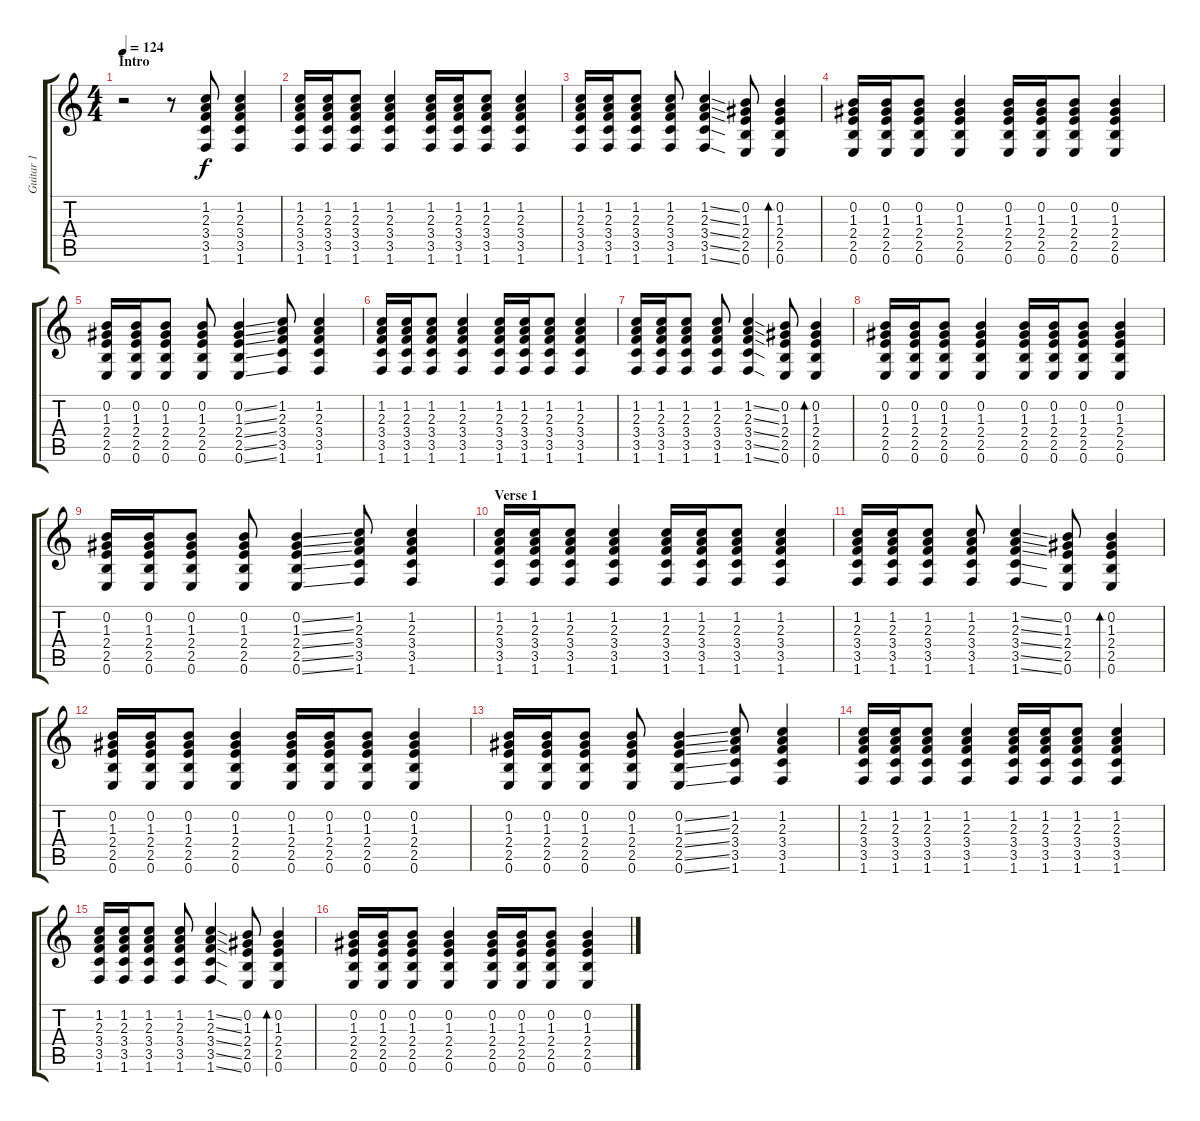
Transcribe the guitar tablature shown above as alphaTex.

\track ("Guitar 1" "Guitar 1") {instrument electricguitarclean}
\staff {score tabs}
\tuning (E4 B3 G3 D3 A2 E2) {hide}
\ts (4 4)
\section ("" "Intro")
\tempo 124
\clef g2
\ks c
r.2{dy f instrument electricguitarclean} r.8 (1.2 2.3 3.4 3.5 1.6).8 (1.2 2.3 3.4 3.5 1.6).4 |
(1.2 2.3 3.4 3.5 1.6).16 (1.2 2.3 3.4 3.5 1.6).16 (1.2 2.3 3.4 3.5 1.6).8 (1.2 2.3 3.4 3.5 1.6).4 (1.2 2.3 3.4 3.5 1.6).16 (1.2 2.3 3.4 3.5 1.6).16 (1.2 2.3 3.4 3.5 1.6).8 (1.2 2.3 3.4 3.5 1.6).4 |
(1.2 2.3 3.4 3.5 1.6).16 (1.2 2.3 3.4 3.5 1.6).16 (1.2 2.3 3.4 3.5 1.6).8 (1.2 2.3 3.4 3.5 1.6).8 (1.2{ss} 2.3{ss} 3.4{ss} 3.5{ss} 1.6{ss}).4 (0.2 1.3 2.4 2.5 0.6).8 (0.2 1.3 2.4 2.5 0.6).4{bd 60} |
(0.2 1.3 2.4 2.5 0.6).16 (0.2 1.3 2.4 2.5 0.6).16 (0.2 1.3 2.4 2.5 0.6).8 (0.2 1.3 2.4 2.5 0.6).4 (0.2 1.3 2.4 2.5 0.6).16 (0.2 1.3 2.4 2.5 0.6).16 (0.2 1.3 2.4 2.5 0.6).8 (0.2 1.3 2.4 2.5 0.6).4 |
(0.2 1.3 2.4 2.5 0.6).16 (0.2 1.3 2.4 2.5 0.6).16 (0.2 1.3 2.4 2.5 0.6).8 (0.2 1.3 2.4 2.5 0.6).8 (0.2{ss} 1.3{ss} 2.4{ss} 2.5{ss} 0.6{ss}).4 (1.2 2.3 3.4 3.5 1.6).8 (1.2 2.3 3.4 3.5 1.6).4 |
(1.2 2.3 3.4 3.5 1.6).16 (1.2 2.3 3.4 3.5 1.6).16 (1.2 2.3 3.4 3.5 1.6).8 (1.2 2.3 3.4 3.5 1.6).4 (1.2 2.3 3.4 3.5 1.6).16 (1.2 2.3 3.4 3.5 1.6).16 (1.2 2.3 3.4 3.5 1.6).8 (1.2 2.3 3.4 3.5 1.6).4 |
(1.2 2.3 3.4 3.5 1.6).16 (1.2 2.3 3.4 3.5 1.6).16 (1.2 2.3 3.4 3.5 1.6).8 (1.2 2.3 3.4 3.5 1.6).8 (1.2{ss} 2.3{ss} 3.4{ss} 3.5{ss} 1.6{ss}).4 (0.2 1.3 2.4 2.5 0.6).8 (0.2 1.3 2.4 2.5 0.6).4{bd 60} |
(0.2 1.3 2.4 2.5 0.6).16 (0.2 1.3 2.4 2.5 0.6).16 (0.2 1.3 2.4 2.5 0.6).8 (0.2 1.3 2.4 2.5 0.6).4 (0.2 1.3 2.4 2.5 0.6).16 (0.2 1.3 2.4 2.5 0.6).16 (0.2 1.3 2.4 2.5 0.6).8 (0.2 1.3 2.4 2.5 0.6).4 |
(0.2 1.3 2.4 2.5 0.6).16 (0.2 1.3 2.4 2.5 0.6).16 (0.2 1.3 2.4 2.5 0.6).8 (0.2 1.3 2.4 2.5 0.6).8 (0.2{ss} 1.3{ss} 2.4{ss} 2.5{ss} 0.6{ss}).4 (1.2 2.3 3.4 3.5 1.6).8 (1.2 2.3 3.4 3.5 1.6).4 |
\section ("" "Verse 1")
(1.2 2.3 3.4 3.5 1.6).16 (1.2 2.3 3.4 3.5 1.6).16 (1.2 2.3 3.4 3.5 1.6).8 (1.2 2.3 3.4 3.5 1.6).4 (1.2 2.3 3.4 3.5 1.6).16 (1.2 2.3 3.4 3.5 1.6).16 (1.2 2.3 3.4 3.5 1.6).8 (1.2 2.3 3.4 3.5 1.6).4 |
(1.2 2.3 3.4 3.5 1.6).16 (1.2 2.3 3.4 3.5 1.6).16 (1.2 2.3 3.4 3.5 1.6).8 (1.2 2.3 3.4 3.5 1.6).8 (1.2{ss} 2.3{ss} 3.4{ss} 3.5{ss} 1.6{ss}).4 (0.2 1.3 2.4 2.5 0.6).8 (0.2 1.3 2.4 2.5 0.6).4{bd 60} |
(0.2 1.3 2.4 2.5 0.6).16 (0.2 1.3 2.4 2.5 0.6).16 (0.2 1.3 2.4 2.5 0.6).8 (0.2 1.3 2.4 2.5 0.6).4 (0.2 1.3 2.4 2.5 0.6).16 (0.2 1.3 2.4 2.5 0.6).16 (0.2 1.3 2.4 2.5 0.6).8 (0.2 1.3 2.4 2.5 0.6).4 |
(0.2 1.3 2.4 2.5 0.6).16 (0.2 1.3 2.4 2.5 0.6).16 (0.2 1.3 2.4 2.5 0.6).8 (0.2 1.3 2.4 2.5 0.6).8 (0.2{ss} 1.3{ss} 2.4{ss} 2.5{ss} 0.6{ss}).4 (1.2 2.3 3.4 3.5 1.6).8 (1.2 2.3 3.4 3.5 1.6).4 |
(1.2 2.3 3.4 3.5 1.6).16 (1.2 2.3 3.4 3.5 1.6).16 (1.2 2.3 3.4 3.5 1.6).8 (1.2 2.3 3.4 3.5 1.6).4 (1.2 2.3 3.4 3.5 1.6).16 (1.2 2.3 3.4 3.5 1.6).16 (1.2 2.3 3.4 3.5 1.6).8 (1.2 2.3 3.4 3.5 1.6).4 |
(1.2 2.3 3.4 3.5 1.6).16 (1.2 2.3 3.4 3.5 1.6).16 (1.2 2.3 3.4 3.5 1.6).8 (1.2 2.3 3.4 3.5 1.6).8 (1.2{ss} 2.3{ss} 3.4{ss} 3.5{ss} 1.6{ss}).4 (0.2 1.3 2.4 2.5 0.6).8 (0.2 1.3 2.4 2.5 0.6).4{bd 60} |
(0.2 1.3 2.4 2.5 0.6).16 (0.2 1.3 2.4 2.5 0.6).16 (0.2 1.3 2.4 2.5 0.6).8 (0.2 1.3 2.4 2.5 0.6).4 (0.2 1.3 2.4 2.5 0.6).16 (0.2 1.3 2.4 2.5 0.6).16 (0.2 1.3 2.4 2.5 0.6).8 (0.2 1.3 2.4 2.5 0.6).4
